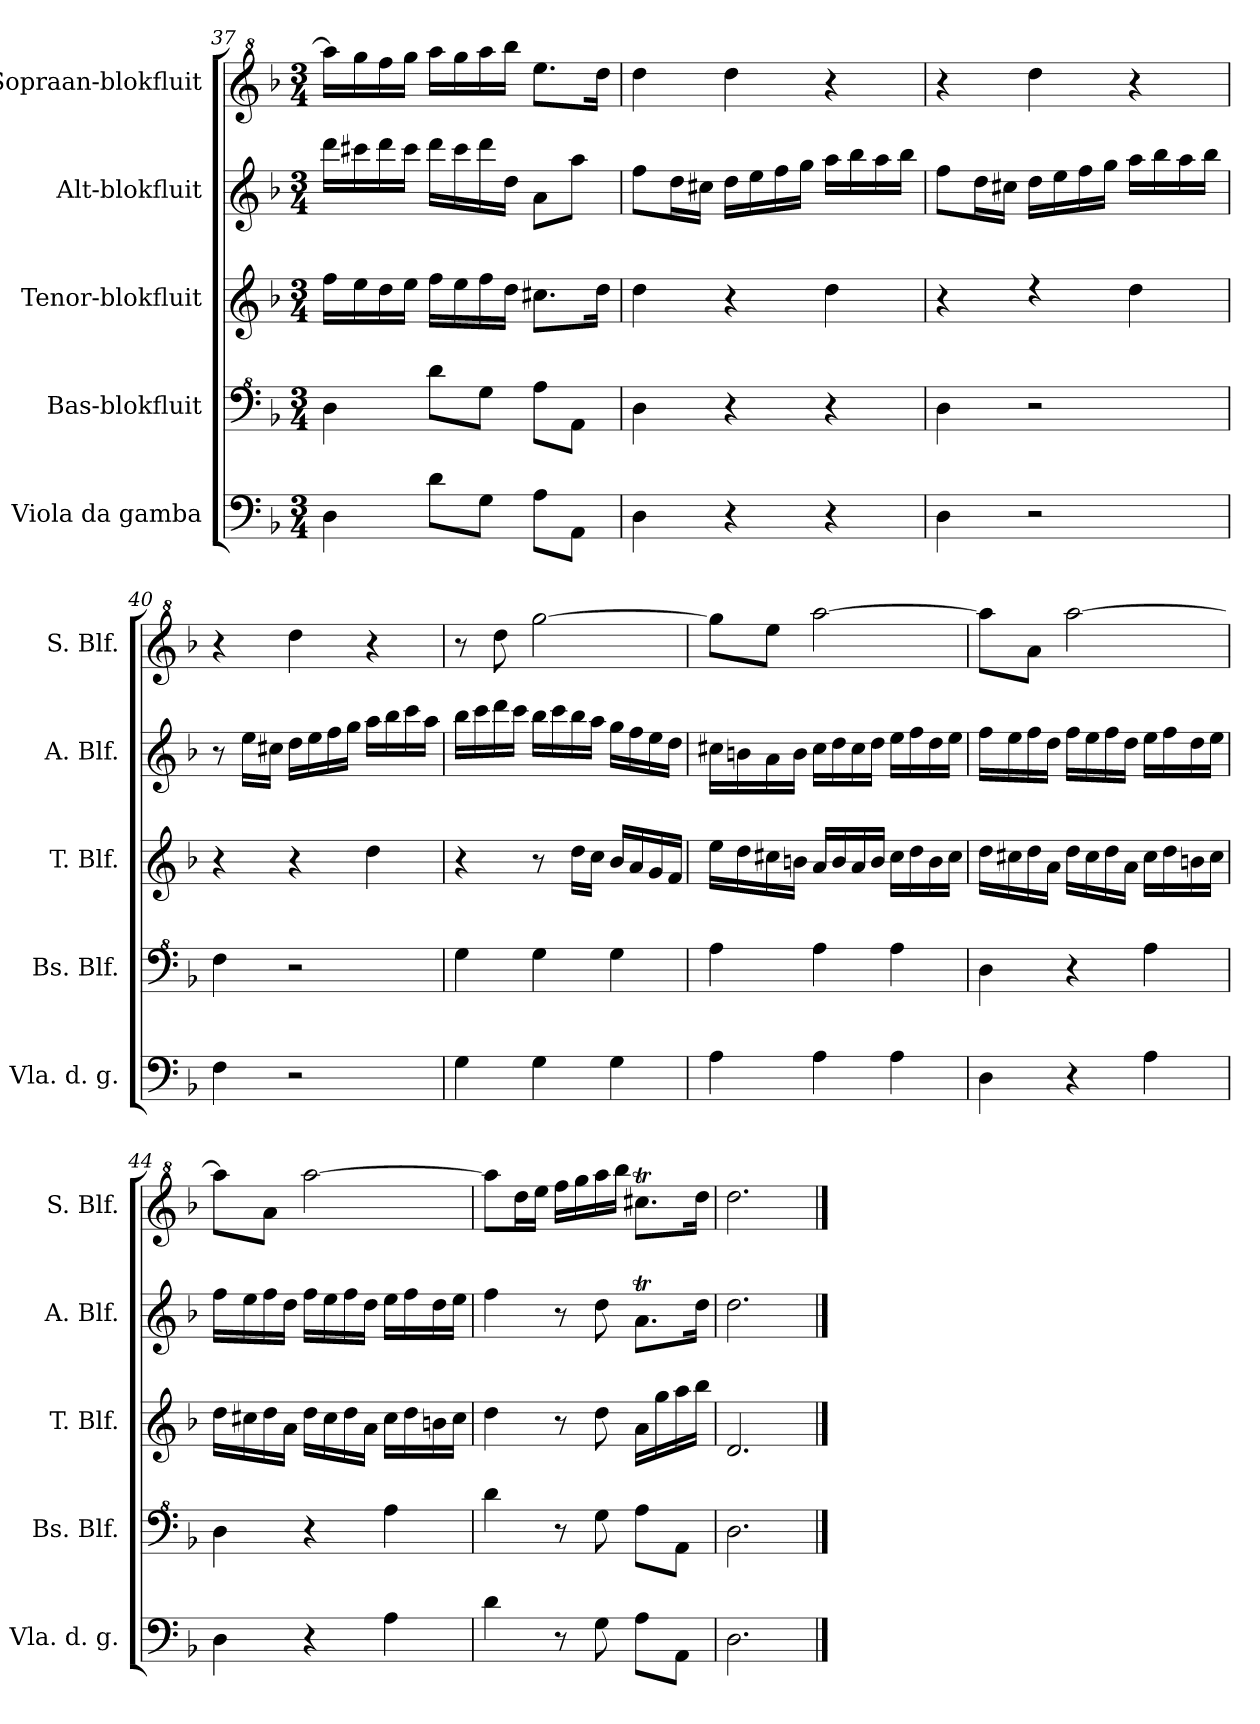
**kern	**kern	**kern	**kern	**kern
*part5	*part4	*part3	*part2	*part1
*staff5	*staff4	*staff3	*staff2	*staff1
*I"Viola da gamba	*I"Bas-blokfluit	*I"Tenor-blokfluit	*I"Alt-blokfluit	*I"Sopraan-blokfluit
*I'Vla. d. g.	*I'Bs. Blf.	*I'T. Blf.	*I'A. Blf.	*I'S. Blf.
*clefF4	*clefF^4	*clefG2	*clefG2	*clefG^2
*k[b-]	*k[b-]	*k[b-]	*k[b-]	*k[b-]
*M3/4	*M3/4	*M3/4	*M3/4	*M3/4
=37	=37	=37	=37	=37
4D\	4d\	16ff\LL	16ddd\LL	16aaa\LL]
.	.	16ee\	16ccc#X\	16ggg\
.	.	16dd\	16ddd\	16fff\
.	.	16ee\JJ	16ccc#\JJ	16ggg\JJ
8d\L	8dd\L	16ff\LL	16ddd\LL	16aaa\LL
.	.	16ee\	16ccc#\	16ggg\
8G\J	8g\J	16ff\	16ddd\	16aaa\
.	.	16dd\JJ	16dd\JJ	16bbb-\JJ
8A\L	8a\L	8.cc#X\L	8a\L	8.eee\L
8AA\J	8A\J	.	8aa\J	.
.	.	16dd\Jk	.	16ddd\Jk
!!LO:LB:g=z
=38	=38	=38	=38	=38
4D\	4d\	4dd\	8ff\L	4ddd\
.	.	.	16dd\L	.
.	.	.	16cc#X\JJ	.
4r	4r	4r	16dd\LL	4ddd\
.	.	.	16ee\	.
.	.	.	16ff\	.
.	.	.	16gg\JJ	.
4r	4r	4dd\	16aa\LL	4r
.	.	.	16bb-\	.
.	.	.	16aa\	.
.	.	.	16bb-\JJ	.
=39	=39	=39	=39	=39
4D\	4d\	4r	8ff\L	4r
.	.	.	16dd\L	.
.	.	.	16cc#X\JJ	.
2r	2r	4rdd	16dd\LL	4ddd\
.	.	.	16ee\	.
.	.	.	16ff\	.
.	.	.	16gg\JJ	.
.	.	4dd\	16aa\LL	4r
.	.	.	16bb-\	.
.	.	.	16aa\	.
.	.	.	16bb-\JJ	.
=40	=40	=40	=40	=40
4F\	4f\	4r	8r	4r
.	.	.	16ee\LL	.
.	.	.	16cc#X\JJ	.
2r	2r	4r	16dd\LL	4ddd\
.	.	.	16ee\	.
.	.	.	16ff\	.
.	.	.	16gg\JJ	.
.	.	4dd\	16aa\LL	4r
.	.	.	16bb-\	.
.	.	.	16ccc\	.
.	.	.	16aa\JJ	.
!!LO:PB:g=z
=41	=41	=41	=41	=41
4G\	4g\	4r	16bb-\LL	8r
.	.	.	16ccc\	.
.	.	.	16ddd\	8ddd\
.	.	.	16ccc\JJ	.
4G\	4g\	8r	16bb-\LL	[2ggg\
.	.	.	16ccc\	.
.	.	16dd\LL	16bb-\	.
.	.	16cc\JJ	16aa\JJ	.
4G\	4g\	16b-/LL	16gg\LL	.
.	.	16a/	16ff\	.
.	.	16g/	16ee\	.
.	.	16f/JJ	16dd\JJ	.
=42	=42	=42	=42	=42
4A\	4a\	16ee\LL	16cc#X\LL	8ggg\L]
.	.	16dd\	16bn\	.
.	.	16cc#X\	16a\	8eee\J
.	.	16bn\JJ	16b\JJ	.
4A\	4a\	16a/LL	16cc#\LL	[2aaa\
.	.	16b/	16dd\	.
.	.	16a/	16cc#\	.
.	.	16b/JJ	16dd\JJ	.
4A\	4a\	16cc#\LL	16ee\LL	.
.	.	16dd\	16ff\	.
.	.	16b\	16dd\	.
.	.	16cc#\JJ	16ee\JJ	.
=43	=43	=43	=43	=43
4D\	4d\	16dd\LL	16ff\LL	8aaa\L]
.	.	16cc#X\	16ee\	.
.	.	16dd\	16ff\	8aa\J
.	.	16a\JJ	16dd\JJ	.
4r	4r	16dd\LL	16ff\LL	[2aaa\
.	.	16cc#\	16ee\	.
.	.	16dd\	16ff\	.
.	.	16a\JJ	16dd\JJ	.
4A\	4a\	16cc#\LL	16ee\LL	.
.	.	16dd\	16ff\	.
.	.	16bn\	16dd\	.
.	.	16cc#\JJ	16ee\JJ	.
!!LO:LB:g=z
=44	=44	=44	=44	=44
4D\	4d\	16dd\LL	16ff\LL	8aaa\L]
.	.	16cc#X\	16ee\	.
.	.	16dd\	16ff\	8aa\J
.	.	16a\JJ	16dd\JJ	.
4r	4r	16dd\LL	16ff\LL	[2aaa\
.	.	16cc#\	16ee\	.
.	.	16dd\	16ff\	.
.	.	16a\JJ	16dd\JJ	.
4A\	4a\	16cc#\LL	16ee\LL	.
.	.	16dd\	16ff\	.
.	.	16bn\	16dd\	.
.	.	16cc#\JJ	16ee\JJ	.
=45	=45	=45	=45	=45
4d\	4dd\	4dd\	4ff\	8aaa\L]
.	.	.	.	16ddd\L
.	.	.	.	16eee\JJ
8r	8r	8r	8r	16fff\LL
.	.	.	.	16ggg\
8G\	8g\	8dd\	8dd\	16aaa\
.	.	.	.	16bbb-\JJ
8A\L	8a\L	16a\LL	8.at\L	8.ccc#Xt\L
.	.	16gg\	.	.
8AA\J	8A\J	16aa\	.	.
.	.	16bb-\JJ	16dd\Jk	16ddd\Jk
=46	=46	=46	=46	=46
2.D\	2.d\	2.d/	2.dd\	2.ddd\
==	==	==	==	==
*-	*-	*-	*-	*-
